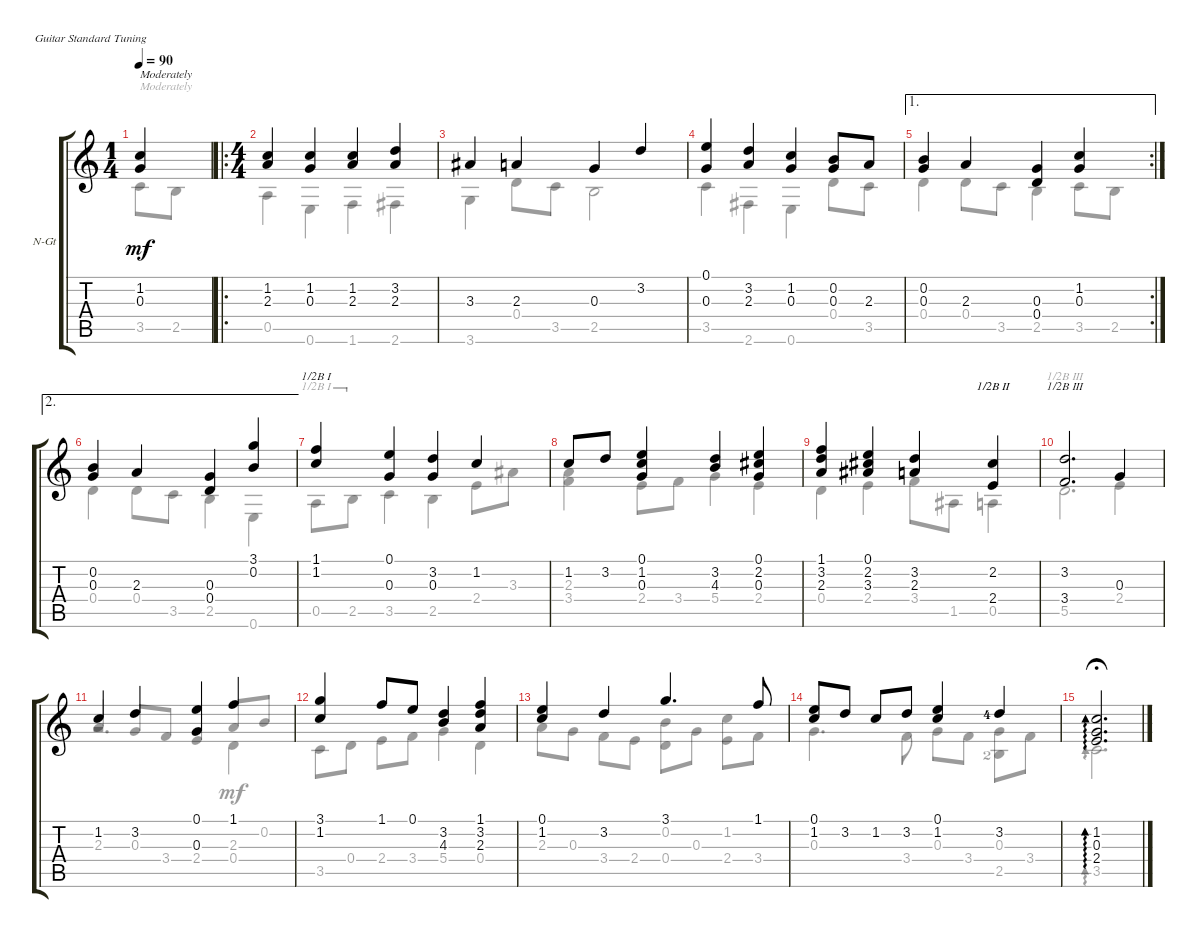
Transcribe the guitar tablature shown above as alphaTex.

\defaultSystemsLayout 4
\bracketExtendMode groupsimilarinstruments
\firstSystemTrackNameOrientation horizontal
\otherSystemsTrackNameOrientation horizontal
\track ("Nylon Guitar" "N-Gt") {instrument acousticguitarsteel}
\staff {score tabs}
\tuning (E4 B3 G3 D3 A2 E2)
\voice
\ts (1 4)
\tempo 90
\clef g2
\ks c
(1.2 0.3).4{txt "Moderately" dy mf instrument acousticguitarsteel} |
\ro
\ts (4 4)
(1.2 2.3).4 (0.3 1.2).4 (1.2 2.3).4 (2.3 3.2).4 |
3.3.4 2.3.4 0.3.4 3.2.4 |
(0.1 0.3).4 (3.2 2.3).4 (0.3 1.2).4 (0.2 0.3).8 2.3.8 |
\ae 1
\rc 2
(0.2 0.3).4 2.3.4 (0.3 0.4).4 (1.2 0.3).4 |
\ae 2
(0.2 0.3).4 2.3.4 (0.3 0.4).4 (3.1 0.2).4 |
(1.1 1.2).4{barre (1 half)} (0.1 0.3).4 (3.2 0.3).4 1.2.4 |
1.2.8 3.2.8 (0.1 1.2 0.3).4 (3.2 4.3).4 (2.2 0.1 0.3).4 |
(1.1 3.2 2.3).4 (0.1 2.2 3.3).4 (3.2 2.3).4 (2.2 2.4).4{barre (2 half)} |
(3.2 3.4).2{d barre (3 half)} 0.3.4 |
1.2.4 3.2.4 (0.1 0.3).4 1.1.4 |
(3.1 1.2).4 1.1.8 0.1.8 (3.2 4.3).4 (1.1 3.2 2.3).4 |
(0.1 1.2).4 3.2.4 3.1.4{d} 1.1.8 |
(0.1 1.2).8 3.2.8 1.2.8 3.2.8 (0.1 1.2).4 3.2{lf 5}.4 |
(1.2 0.3 2.4).2{d ad 0 fermata (medium 0.4)}
\voice
\clef g2
\ottava regular
\simile none
\ks c
3.5.8{txt "Moderately" dy mf} 2.5.8 |
0.5.4 0.6.4 1.6.4 2.6.4 |
3.6.4 0.4.8 3.5.8 2.5.2 |
3.5.4 2.6.4 0.6.4 0.4.8 3.5.8 |
0.4.4 0.4.8 3.5.8 2.5.4 3.5.8 2.5.8 |
0.4.4 0.4.8 3.5.8 2.5.4 0.6.4 |
0.5.8{barre (1 half)} 2.5.8{barre (1 half)} 3.5.4 2.5.4 2.4.8 3.3.8 |
(2.3 3.4).4 2.4.8 3.4.8 5.4.4 2.4.4 |
0.4.4 2.4.4 3.4.8 1.5.8 0.5.4{barre (2 half)} |
5.5.2{d barre (3 half)} 2.4.4 |
2.3.4{beam invert} 0.3.8{beam invert} 3.4.8 2.4.4{beam invert} 2.3.8{beam invert} 0.2.8 |
3.5.8 0.4.8 2.4.8 3.4.8 5.4.4 0.4.4 |
2.3.8 0.3.8 3.4.8 2.4.8 (0.4 0.2).8 0.3.8 (2.4 1.2).8 3.4.8 |
0.3.4{d} 3.4.8 0.3.8 3.4.8 (2.5{lf 3} 0.3).8 3.4.8 |
3.5.2{d ad 0 fermata (medium 0.4)}
\voice
\clef g2
\ottava regular
\simile none
\ks c
|
|
|
|
|
|
|
|
|
|
r.2{d} 0.4.4 |
|
|
|
